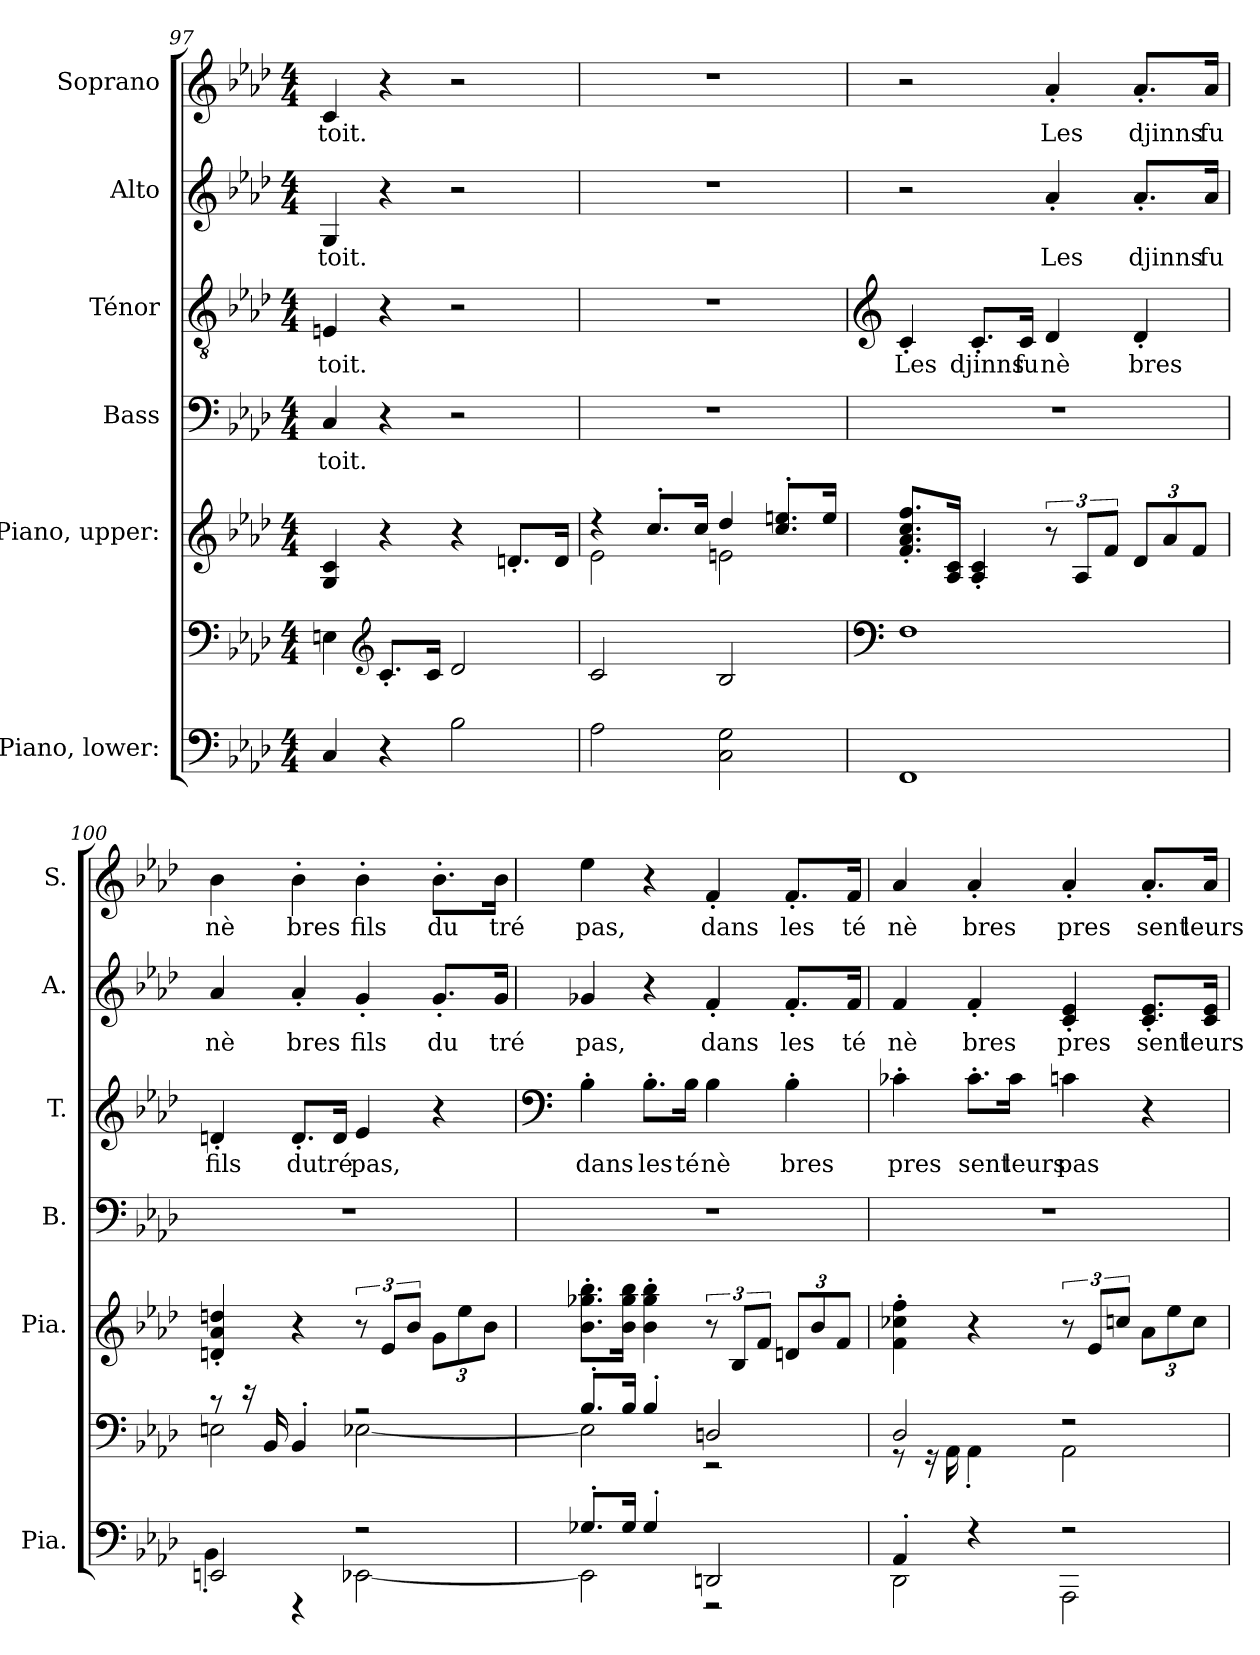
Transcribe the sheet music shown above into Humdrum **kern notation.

**kern	**kern	**kern	**kern	**text	**kern	**text	**kern	**text	**kern	**text
*part6	*part6	*part5	*part4	*part4	*part3	*part3	*part2	*part2	*part1	*part1
*staff7	*staff6	*staff5	*staff4	*staff4	*staff3	*staff3	*staff2	*staff2	*staff1	*staff1
*I"Piano, lower:	*	*I"Piano, upper:	*I"Bass	*	*I"Ténor	*	*I"Alto	*	*I"Soprano	*
*I'Pia.	*	*I'Pia.	*I'B.	*	*I'T.	*	*I'A.	*	*I'S.	*
!!LO:LB:g=z
*clefF4	*clefF4	*clefG2	*clefF4	*	*clefGv2	*	*clefG2	*	*clefG2	*
*k[b-e-a-d-]	*k[b-e-a-d-]	*k[b-e-a-d-]	*k[b-e-a-d-]	*	*k[b-e-a-d-]	*	*k[b-e-a-d-]	*	*k[b-e-a-d-]	*
*M4/4	*M4/4	*M4/4	*M4/4	*	*M4/4	*	*M4/4	*	*M4/4	*
=97	=97	=97	=97	=97	=97	=97	=97	=97	=97	=97
!	!	!	!	!LO:LY:b	!	!LO:LY:b	!	!LO:LY:b	!	!LO:LY:b
4C/	4En\	4G/ 4c/	4C/	toit.	4En/	toit.	4G/	toit.	4c/	toit.
*	*clefG2	*	*	*	*	*	*	*	*	*
4r	8.c'/L	4r	4r	.	4r	.	4r	.	4r	.
.	16c/Jk	.	.	.	.	.	.	.	.	.
2B-\	2d-/	4r	2r	.	2r	.	2r	.	2r	.
.	.	8.dn'/L	.	.	.	.	.	.	.	.
.	.	16d/Jk	.	.	.	.	.	.	.	.
=98	=98	=98	=98	=98	=98	=98	=98	=98	=98	=98
*	*	*^	*	*	*	*	*	*	*	*
2A-\	2c/	4r	2e-\	1r	.	1r	.	1r	.	1r	.
.	.	8.cc'/L	.	.	.	.	.	.	.	.	.
.	.	16cc/Jk	.	.	.	.	.	.	.	.	.
2C\ 2G\	2B-/	4dd-/	2en\	.	.	.	.	.	.	.	.
.	.	8.cc/' 8.een/'L	.	.	.	.	.	.	.	.	.
.	.	16ee/Jk	.	.	.	.	.	.	.	.	.
*	*	*v	*v	*	*	*	*	*	*	*	*
=99	=99	=99	=99	=99	=99	=99	=99	=99	=99	=99
*	*clefF4	*	*	*	*clefG2	*	*	*	*	*
!	!	!	!	!	!	!LO:LY:b	!	!	!	!
1FF	1F	8.f/' 8.a-/' 8.cc/' 8.ff/'L	1r	.	4c'/	Les	2r	.	2r	.
.	.	16A-/ 16c/Jk	.	.	.	.	.	.	.	.
!	!	!	!	!	!	!LO:LY:b	!	!	!	!
.	.	4A-/' 4c/'	.	.	8.c'/L	djinns	.	.	.	.
!	!	!	!	!	!	!LO:LY:b	!	!	!	!
.	.	.	.	.	16c/Jk	fu	.	.	.	.
!	!	!	!	!	!	!LO:LY:b	!	!LO:LY:b	!	!LO:LY:b
.	.	12r	.	.	4d-/	nè	4a-'/	Les	4a-'/	Les
.	.	12A-/L	.	.	.	.	.	.	.	.
.	.	12f/J	.	.	.	.	.	.	.	.
*	*	*Xbrackettup	*	*	*	*	*	*	*	*
!	!	!	!	!	!	!LO:LY:b	!	!LO:LY:b	!	!LO:LY:b
.	.	12d-/L	.	.	4d-'/	bres	8.a-'/L	djinns	8.a-'/L	djinns
.	.	12a-/	.	.	.	.	.	.	.	.
.	.	12f/J	.	.	.	.	.	.	.	.
!	!	!	!	!	!	!	!	!LO:LY:b	!	!LO:LY:b
.	.	.	.	.	.	.	16a-/Jk	fu	16a-/Jk	fu
=100	=100	=100	=100	=100	=100	=100	=100	=100	=100	=100
*^	*^	*	*	*	*	*	*	*	*	*
!	!	!	!	!	!	!	!	!LO:LY:b	!	!LO:LY:b	!	!LO:LY:b
2EEn/	4BB-'\	8r	2En\	4dn/' 4a-/' 4ddn/'	1r	.	4dn'/	fils	4a-/	nè	4b-\	nè
.	.	16r	.	.	.	.	.	.	.	.	.	.
.	.	16BB-/	.	.	.	.	.	.	.	.	.	.
!	!	!	!	!	!	!	!	!LO:LY:b	!	!LO:LY:b	!	!LO:LY:b
.	4r	4BB-'/	.	4r	.	.	8.d'/L	du	4a-'/	bres	4b-'\	bres
!	!	!	!	!	!	!	!	!LO:LY:b	!	!	!	!
.	.	.	.	.	.	.	16d/Jk	tré	.	.	.	.
*	*	*	*	*brackettup	*	*	*	*	*	*	*	*
!	!	!	!	!	!	!	!	!LO:LY:b	!	!LO:LY:b	!	!LO:LY:b
2r	[2EE-X\	2r	[2E-X\	12r	.	.	4e-/	pas,	4g'/	fils	4b-'\	fils
.	.	.	.	12e-/L	.	.	.	.	.	.	.	.
.	.	.	.	12b-/J	.	.	.	.	.	.	.	.
*	*	*	*	*Xbrackettup	*	*	*	*	*	*	*	*
!	!	!	!	!	!	!	!	!	!	!LO:LY:b	!	!LO:LY:b
.	.	.	.	12g\L	.	.	4r	.	8.g'/L	du	8.b-'\L	du
.	.	.	.	12ee-\	.	.	.	.	.	.	.	.
.	.	.	.	12b-\J	.	.	.	.	.	.	.	.
!	!	!	!	!	!	!	!	!	!	!LO:LY:b	!	!LO:LY:b
.	.	.	.	.	.	.	.	.	16g/Jk	tré	16b-\Jk	tré
!!LO:PB:g=z
=101	=101	=101	=101	=101	=101	=101	=101	=101	=101	=101	=101	=101
*	*	*	*	*	*	*	*clefF4	*	*	*	*	*
!	!	!	!	!	!	!	!	!LO:LY:b	!	!LO:LY:b	!	!LO:LY:b
8.G-X'/L	2EE-\]	8.B-'/L	2E-\]	8.b-\' 8.gg-X\' 8.bb-\'L	1r	.	4B-'\	dans	4g-X/	pas,	4ee-\	pas,
16G-/Jk	.	16B-/Jk	.	16b-\ 16gg-\ 16bb-\Jk	.	.	.	.	.	.	.	.
!	!	!	!	!	!	!	!	!LO:LY:b	!	!	!	!
4G-'/	.	4B-'/	.	4b-\' 4gg-\' 4bb-\'	.	.	8.B-'\L	les	4r	.	4r	.
!	!	!	!	!	!	!	!	!LO:LY:b	!	!	!	!
.	.	.	.	.	.	.	16B-\Jk	té	.	.	.	.
*	*	*	*	*brackettup	*	*	*	*	*	*	*	*
!	!	!	!	!	!	!	!	!LO:LY:b	!	!LO:LY:b	!	!LO:LY:b
2DDn/	2r	2Dn/	2r	12r	.	.	4B-\	nè	4f'/	dans	4f'/	dans
.	.	.	.	12B-/L	.	.	.	.	.	.	.	.
.	.	.	.	12f/J	.	.	.	.	.	.	.	.
*	*	*	*	*Xbrackettup	*	*	*	*	*	*	*	*
!	!	!	!	!	!	!	!	!LO:LY:b	!	!LO:LY:b	!	!LO:LY:b
.	.	.	.	12dn/L	.	.	4B-'\	bres	8.f'/L	les	8.f'/L	les
.	.	.	.	12b-/	.	.	.	.	.	.	.	.
.	.	.	.	12f/J	.	.	.	.	.	.	.	.
!	!	!	!	!	!	!	!	!	!	!LO:LY:b	!	!LO:LY:b
.	.	.	.	.	.	.	.	.	16f/Jk	té	16f/Jk	té
=102	=102	=102	=102	=102	=102	=102	=102	=102	=102	=102	=102	=102
!	!	!	!	!	!	!	!	!LO:LY:b	!	!LO:LY:b	!	!LO:LY:b
4AA-'/	2DD-\	2D-/	8r	4f\' 4cc-X\' 4ff\'	1r	.	4c-X'\	pres	4f/	nè	4a-/	nè
.	.	.	16r	.	.	.	.	.	.	.	.	.
.	.	.	16AA-\	.	.	.	.	.	.	.	.	.
!	!	!	!	!	!	!	!	!LO:LY:b	!	!LO:LY:b	!	!LO:LY:b
4r	.	.	4AA-'\	4r	.	.	8.c-'\L	sent	4f'/	bres	4a-'/	bres
!	!	!	!	!	!	!	!	!LO:LY:b	!	!	!	!
.	.	.	.	.	.	.	16c-\Jk	leurs	.	.	.	.
*	*	*	*	*brackettup	*	*	*	*	*	*	*	*
!	!	!	!	!	!	!	!	!LO:LY:b	!	!LO:LY:b	!	!LO:LY:b
2r	2AAA-\	2r	2AA-\	12r	.	.	4cn\	pas	4c/' 4e-/'	pres	4a-'/	pres
.	.	.	.	12e-/L	.	.	.	.	.	.	.	.
.	.	.	.	12ccn/J	.	.	.	.	.	.	.	.
*	*	*	*	*Xbrackettup	*	*	*	*	*	*	*	*
!	!	!	!	!	!	!	!	!	!	!LO:LY:b	!	!LO:LY:b
.	.	.	.	12a-\L	.	.	4r	.	8.c/' 8.e-/'L	sent	8.a-'/L	sent
.	.	.	.	12ee-\	.	.	.	.	.	.	.	.
.	.	.	.	12cc\J	.	.	.	.	.	.	.	.
!	!	!	!	!	!	!	!	!	!	!LO:LY:b	!	!LO:LY:b
.	.	.	.	.	.	.	.	.	16c/ 16e-/Jk	leurs	16a-/Jk	leurs
*v	*v	*	*	*	*	*	*	*	*	*	*	*
*	*v	*v	*	*	*	*	*	*	*	*	*
=	=	=	=	=	=	=	=	=	=	=
*-	*-	*-	*-	*-	*-	*-	*-	*-	*-	*-
